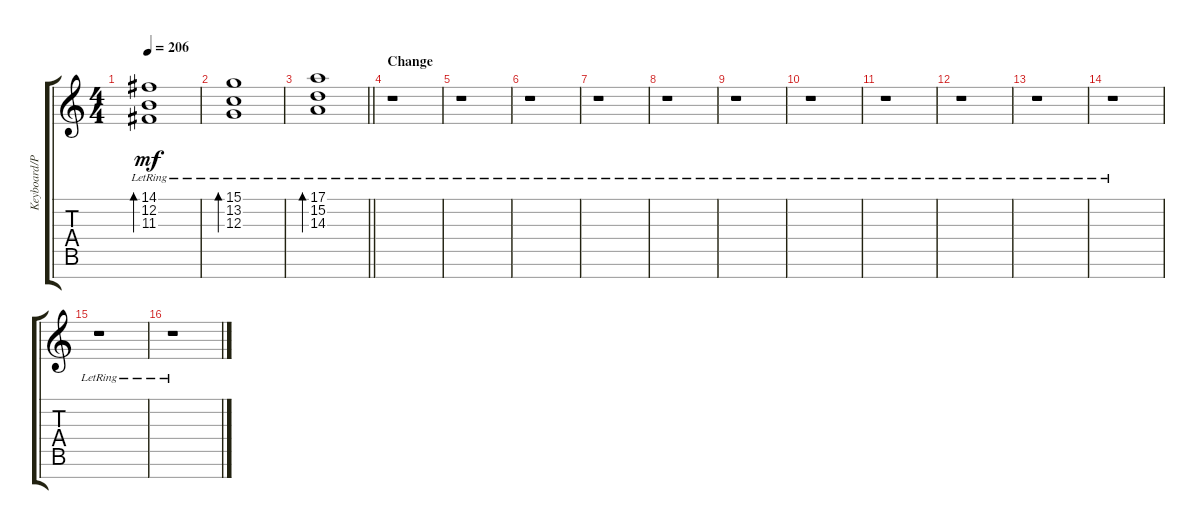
\track ("Keyboard/Piano" "Keyboard/P") {instrument acousticgrandpiano}
\staff {score tabs}
\tuning (E4 B3 G3 D3 A2 E2 B1) {hide}
\ts (4 4)
\tempo 206
\clef g2
\ks c
(14.1{lr} 12.2{lr} 11.3{lr}).1{bd 480 dy mf} |
(15.1{lr} 13.2{lr} 12.3{lr}).1{bd 480} |
\barLineRight lightlight
(17.1{lr} 15.2{lr} 14.3{lr}).1{bd 480} |
\section ("" "Change")
r.1 |
r.1 |
r.1 |
r.1 |
r.1 |
r.1 |
r.1 |
r.1 |
r.1 |
r.1 |
r.1 |
r.1 |
r.1
